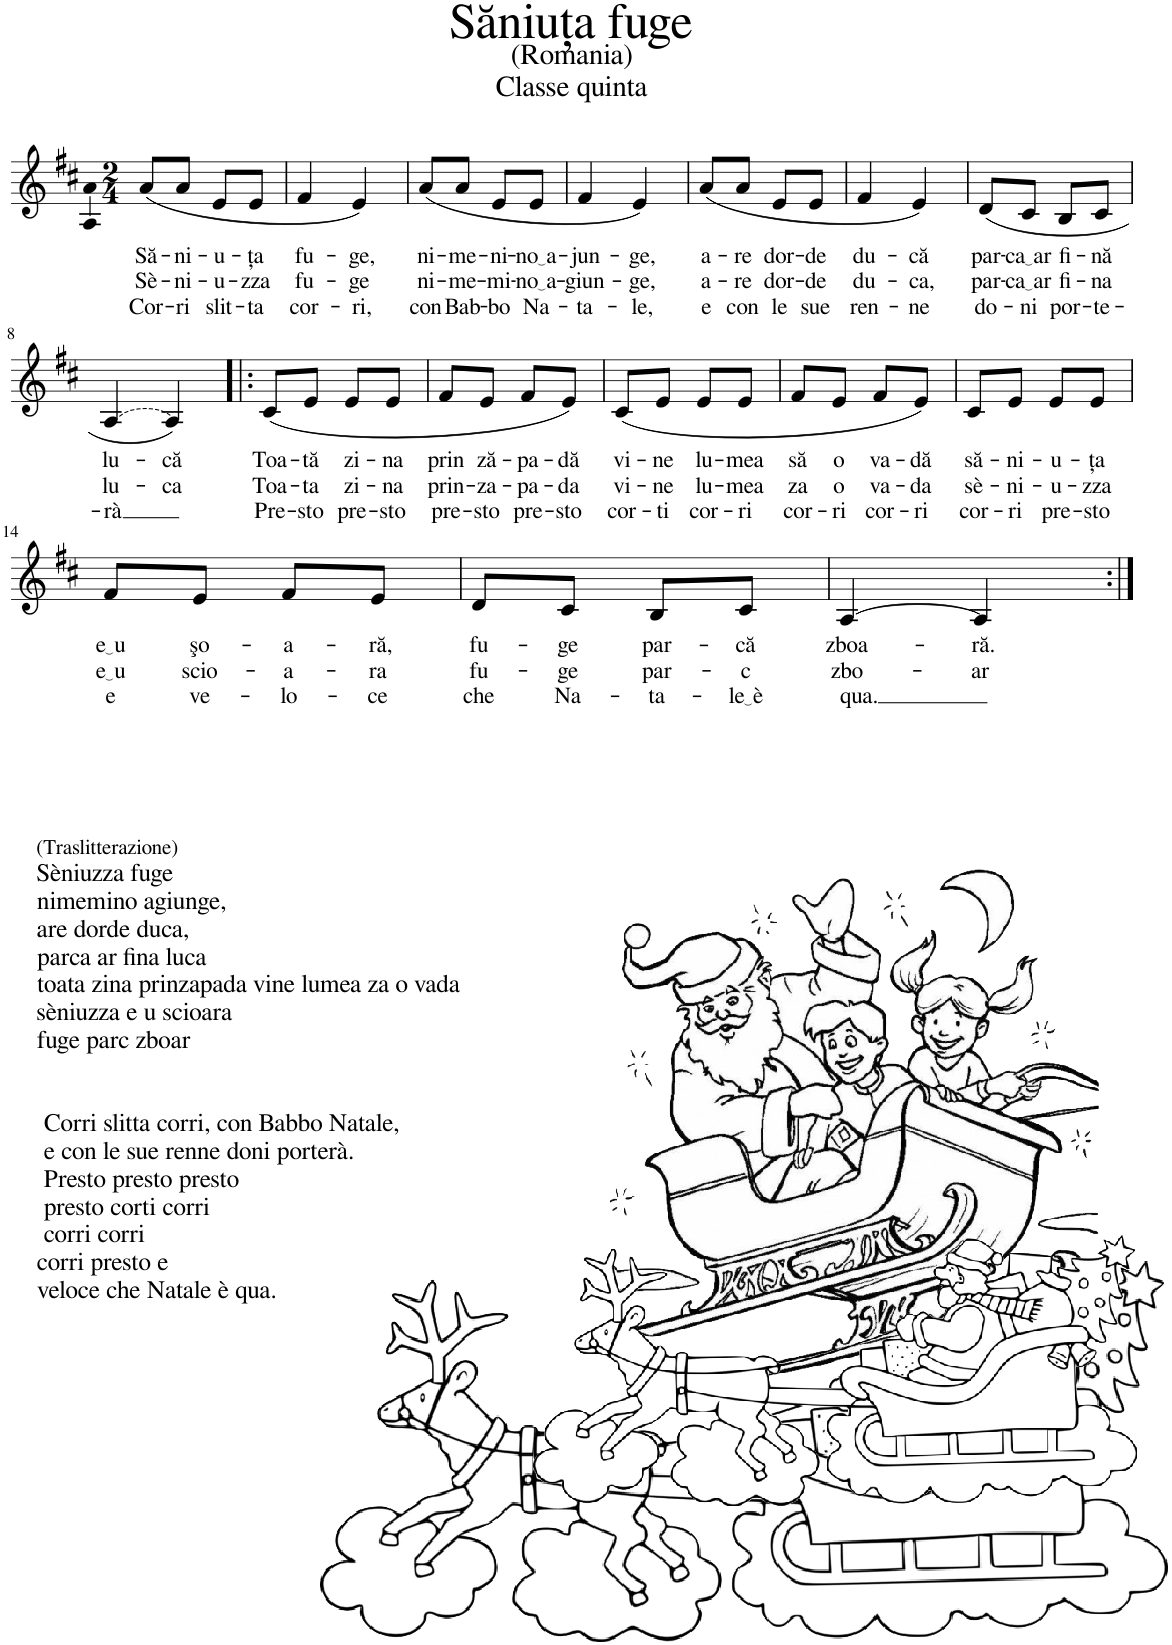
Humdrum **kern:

**kern	**text	**text	**text
*part1	*part1	*part1	*part1
*staff1	*staff1	*staff1	*staff1
*I"Piano	*	*	*
*I'Pno.	*	*	*
*clefG2	*	*	*
*k[f#c#]	*	*	*
*M2/4	*	*	*
=1	=1	=1	=1
!	!LO:LY:b	!LO:LY:b	!LO:LY:b
(8a/L	Să-	Sè-	Cor-
!	!LO:LY:b	!LO:LY:b	!LO:LY:b
8a/J	-ni-	-ni-	-ri
!	!LO:LY:b	!LO:LY:b	!LO:LY:b
8e/L	-u-	-u-	slit-
!	!LO:LY:b	!LO:LY:b	!LO:LY:b
8e/J	-ța	-zza	-ta
=2	=2	=2	=2
!	!LO:LY:b	!LO:LY:b	!LO:LY:b
4f#/	fu-	fu-	cor-
!	!LO:LY:b	!LO:LY:b	!LO:LY:b
4e/)	-ge,	-ge	-ri,
=3	=3	=3	=3
!	!LO:LY:b	!LO:LY:b	!LO:LY:b
(8a/L	ni-	ni-	con
!	!LO:LY:b	!LO:LY:b	!LO:LY:b
8a/J	-me-	-me-	Bab-
!	!LO:LY:b	!LO:LY:b	!LO:LY:b
8e/L	-ni-	-mi-	-bo
!	!LO:LY:b	!LO:LY:b	!LO:LY:b
8e/J	no a	no a	Na-
=4	=4	=4	=4
!	!LO:LY:b	!LO:LY:b	!LO:LY:b
4f#/	-jun-	-giun-	-ta-
!	!LO:LY:b	!LO:LY:b	!LO:LY:b
4e/)	-ge,	-ge,	-le,
=5	=5	=5	=5
!	!LO:LY:b	!LO:LY:b	!LO:LY:b
(8a/L	a-	a-	e
!	!LO:LY:b	!LO:LY:b	!LO:LY:b
8a/J	-re	-re	con
!	!LO:LY:b	!LO:LY:b	!LO:LY:b
8e/L	dor-	dor-	le
!	!LO:LY:b	!LO:LY:b	!LO:LY:b
8e/J	-de	-de	sue
=6	=6	=6	=6
!	!LO:LY:b	!LO:LY:b	!LO:LY:b
4f#/	du-	du-	ren-
!	!LO:LY:b	!LO:LY:b	!LO:LY:b
4e/)	-că	-ca,	-ne
=7	=7	=7	=7
!	!LO:LY:b	!LO:LY:b	!LO:LY:b
(8d/L	par-	par-	do-
!	!LO:LY:b	!LO:LY:b	!LO:LY:b
8c#/J	ca ar	ca ar	-ni
!	!LO:LY:b	!LO:LY:b	!LO:LY:b
8B/L	fi-	fi-	por-
!	!LO:LY:b	!LO:LY:b	!LO:LY:b
8c#/J	-nă	-na	-te-
!!LO:LB:g=z
=8	=8	=8	=8
!LO:T:dash	!LO:LY:b	!LO:LY:b	!LO:LY:b
[>4A/	lu-	lu-	-rà
!	!LO:LY:b	!LO:LY:b	!
4A/])	-că	-ca	.
=9!|:	=9!|:	=9!|:	=9!|:
!	!LO:LY:b	!LO:LY:b	!LO:LY:b
(8c#/L	Toa-	Toa-	Pre-
!	!LO:LY:b	!LO:LY:b	!LO:LY:b
8e/J	-tă	-ta	-sto
!	!LO:LY:b	!LO:LY:b	!LO:LY:b
8e/L	zi-	zi-	pre-
!	!LO:LY:b	!LO:LY:b	!LO:LY:b
8e/J	-na	-na	-sto
=10	=10	=10	=10
!	!LO:LY:b	!LO:LY:b	!LO:LY:b
8f#/L	prin	prin-	pre-
!	!LO:LY:b	!LO:LY:b	!LO:LY:b
8e/J	ză-	-za-	-sto
!	!LO:LY:b	!LO:LY:b	!LO:LY:b
8f#/L	-pa-	-pa-	pre-
!	!LO:LY:b	!LO:LY:b	!LO:LY:b
8e/J)	-dă	-da	-sto
=11	=11	=11	=11
!	!LO:LY:b	!LO:LY:b	!LO:LY:b
(8c#/L	vi-	vi-	cor-
!	!LO:LY:b	!LO:LY:b	!LO:LY:b
8e/J	-ne	-ne	-ti
!	!LO:LY:b	!LO:LY:b	!LO:LY:b
8e/L	lu-	lu-	cor-
!	!LO:LY:b	!LO:LY:b	!LO:LY:b
8e/J	-mea	-mea	-ri
=12	=12	=12	=12
!	!LO:LY:b	!LO:LY:b	!LO:LY:b
8f#/L	să	za	cor-
!	!LO:LY:b	!LO:LY:b	!LO:LY:b
8e/J	o	o	-ri
!	!LO:LY:b	!LO:LY:b	!LO:LY:b
8f#/L	va-	va-	cor-
!	!LO:LY:b	!LO:LY:b	!LO:LY:b
8e/J)	-dă	-da	-ri
=13	=13	=13	=13
!	!LO:LY:b	!LO:LY:b	!LO:LY:b
8c#/L	să-	sè-	cor-
!	!LO:LY:b	!LO:LY:b	!LO:LY:b
8e/J	-ni-	-ni-	-ri
!	!LO:LY:b	!LO:LY:b	!LO:LY:b
8e/L	-u-	-u-	pre-
!	!LO:LY:b	!LO:LY:b	!LO:LY:b
8e/J	-ța	-zza	-sto
!!LO:LB:g=z
=14	=14	=14	=14
!LO:TX:b:t=(Traslitterazione)	!	!	!
!LO:TX:b:t=Sèniuzza fuge	!	!	!
!LO:TX:b:t=nimemino agiunge,	!	!	!
!LO:TX:b:t=are dorde duca,	!	!	!
!LO:TX:b:t=parca ar fina luca	!	!	!
!LO:TX:b:t=toata zina prinzapada vine lumea za o vada	!	!	!
!LO:TX:b:t=sèniuzza e u scioara	!	!	!
!LO:TX:b:t=fuge parc zboar	!	!	!
!LO:TX:b:t=Corri slitta corri, con Babbo Natale,	!	!	!
!LO:TX:b:t=e con le sue renne doni porterà.	!	!	!
!LO:TX:b:t=Presto presto presto	!	!	!
!LO:TX:b:t=presto corti corri	!	!	!
!LO:TX:b:t=corri corri	!	!	!
!LO:TX:b:t=corri presto e	!	!	!
!LO:TX:b:t=veloce che Natale è qua.	!	!	!
!	!LO:LY:b	!LO:LY:b	!LO:LY:b
8f#/L	e u	e u	e
!	!LO:LY:b	!LO:LY:b	!LO:LY:b
8e/J	şo-	scio-	ve-
!	!LO:LY:b	!LO:LY:b	!LO:LY:b
8f#/L	-a-	-a-	-lo-
!	!LO:LY:b	!LO:LY:b	!LO:LY:b
8e/J	-ră,	-ra	-ce
=15	=15	=15	=15
!	!LO:LY:b	!LO:LY:b	!LO:LY:b
8d/L	fu-	fu-	che
!	!LO:LY:b	!LO:LY:b	!LO:LY:b
8c#/J	-ge	-ge	Na-
!	!LO:LY:b	!LO:LY:b	!LO:LY:b
8B/L	par-	par-	-ta-
!	!LO:LY:b	!LO:LY:b	!LO:LY:b
8c#/J	-că	-c	le è
=16	=16	=16	=16
!	!LO:LY:b	!LO:LY:b	!LO:LY:b
[>4A/	zboa-	zbo-	qua.
!	!LO:LY:b	!LO:LY:b	!
4A/]	-ră.	-ar	.
=:|!	=:|!	=:|!	=:|!
*-	*-	*-	*-
